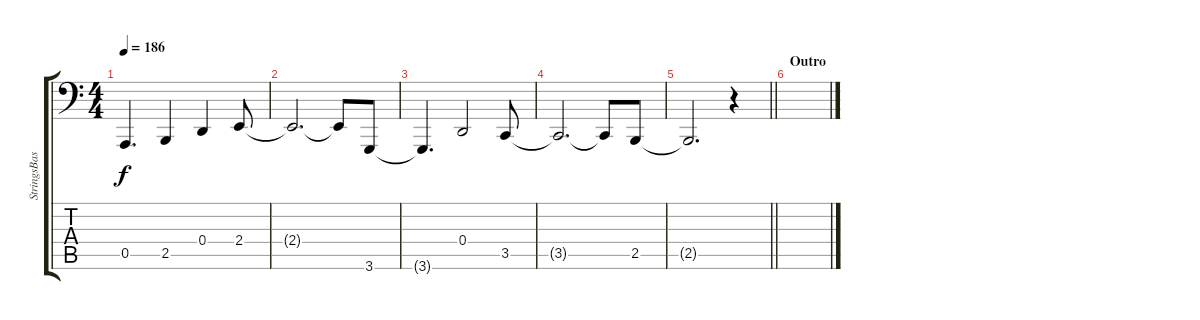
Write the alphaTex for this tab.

\track ("StringsBase" "StringsBas") {instrument stringensemble1}
\staff {score tabs}
\tuning (E3 B2 G2 D2 A1 E1) {hide}
\ts (4 4)
\tempo 186
\clef f4
\ks c
0.5{t}.4{d dy f} 2.5.4 0.4.4 2.4.8 |
2.4{t}.2{d} 2.4{t}.8 3.6.8 |
3.6{t}.4{d} 0.4.2 3.5.8 |
3.5{t}.2{d} 3.5{t}.8 2.5.8 |
\barLineRight lightlight
2.5{t}.2{d} r.4 |
\section ("" "Outro")
